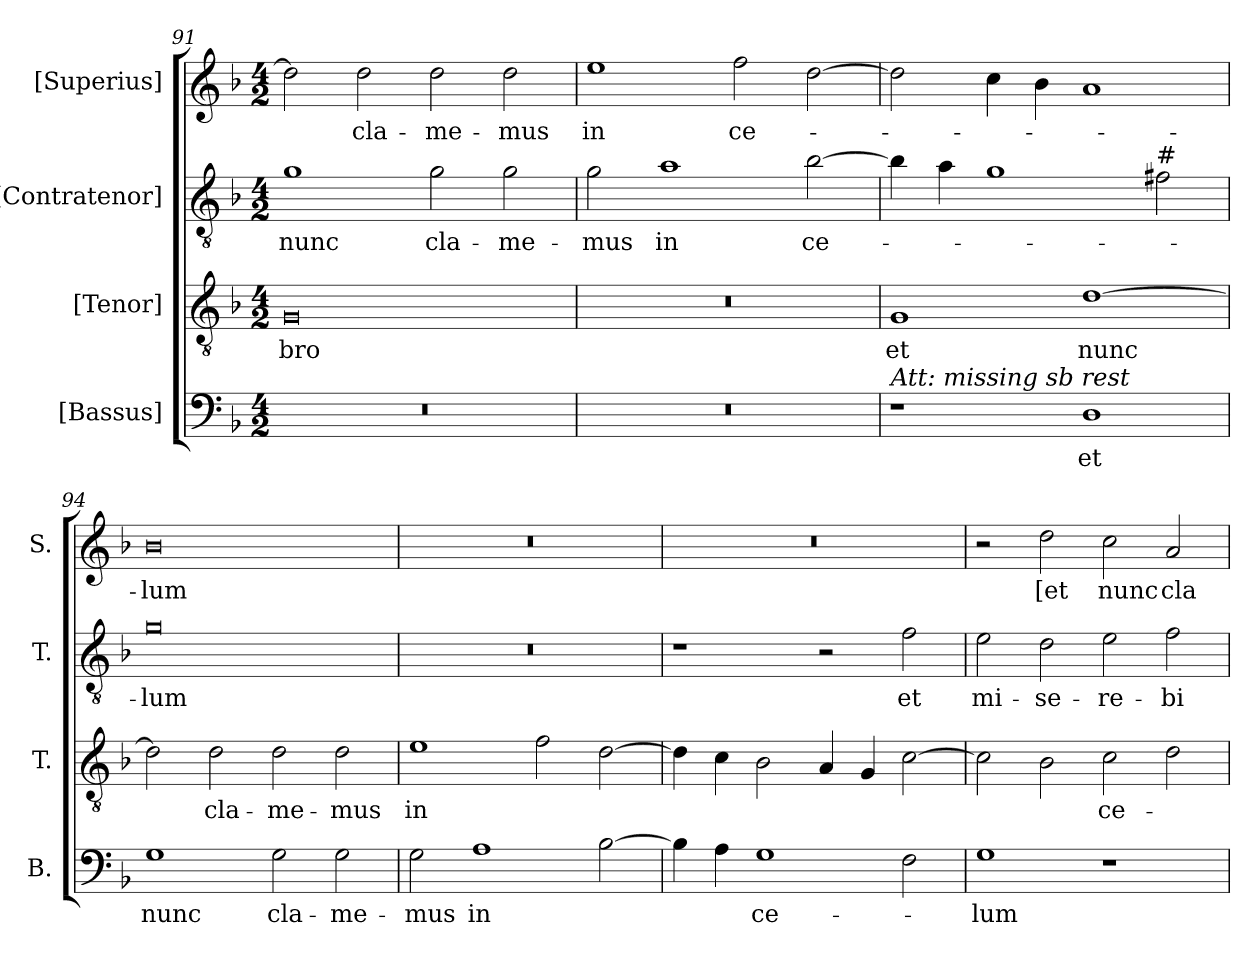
**kern	**text	**kern	**text	**kern	**text	**kern	**text
*part4	*part4	*part3	*part3	*part2	*part2	*part1	*part1
*staff4	*staff4	*staff3	*staff3	*staff2	*staff2	*staff1	*staff1
*I"[Bassus]	*	*I"[Tenor]	*	*I"[Contratenor]	*	*I"[Superius]	*
*I'B.	*	*I'T.	*	*I'T.	*	*I'S.	*
*clefF4	*	*clefGv2	*	*clefGv2	*	*clefG2	*
*	*	*ITrd7c12	*	*ITrd7c12	*	*	*
*k[b-]	*	*k[b-]	*	*k[b-]	*	*k[b-]	*
*F:	*	*F:	*	*F:	*	*F:	*
*M4/2	*	*M4/2	*	*M4/2	*	*M4/2	*
=91	=91	=91	=91	=91	=91	=91	=91
!LO:N:vis=1	!	!	!	!	!	!	!
!	!	!	!LO:LY:b:color=#000000	!	!	!	!
!	!	!	!	!	!LO:LY:b:color=#000000	!	!
0r	.	0GGi	-bro	1Gi	nunc	2ddi\]	.
!	!	!	!	!	!	!	!LO:LY:b:color=#000000
.	.	.	.	.	.	2ddi\	cla-
!	!	!	!	!	!LO:LY:b:color=#000000	!	!
!	!	!	!	!	!	!	!LO:LY:b:color=#000000
.	.	.	.	2Gi\	cla-	2ddi\	-me-
!	!	!	!	!	!LO:LY:b:color=#000000	!	!
!	!	!	!	!	!	!	!LO:LY:b:color=#000000
.	.	.	.	2Gi\	-me-	2ddi\	-mus
=92	=92	=92	=92	=92	=92	=92	=92
!LO:N:vis=1	!	!LO:N:vis=1	!	!	!	!	!
!	!	!	!	!	!LO:LY:b:color=#000000	!	!
!	!	!	!	!	!	!	!LO:LY:b:color=#000000
0r	.	0r	.	2Gi\	-mus	1eei	in
!	!	!	!	!	!LO:LY:b:color=#000000	!	!
.	.	.	.	1Ai	in	.	.
!	!	!	!	!	!	!	!LO:LY:b:color=#000000
.	.	.	.	.	.	2ffi\	ce-
!	!	!	!	!	!LO:LY:b:color=#000000	!	!
.	.	.	.	[>2B-i\	ce-	[>2ddi\	.
=93	=93	=93	=93	=93	=93	=93	=93
!LO:TX:a:i:t=Att&colon; missing sb rest	!	!	!	!	!	!	!
!	!	!	!LO:LY:b:color=#000000	!	!	!	!
1r	.	1GGi	et	4B-i\]	.	2ddi\]	.
.	.	.	.	4Ai\	.	.	.
.	.	.	.	1Gi	.	4cci\	.
.	.	.	.	.	.	4b-i\	.
!	!LO:LY:b:color=#000000	!	!	!	!	!	!
!	!	!	!LO:LY:b:color=#000000	!	!	!	!
1Di	et	[>1Di	nunc	.	.	1ai	.
!	!	!	!	!LO:TX:a:t=#	!	!	!
.	.	.	.	2F#j\	.	.	.
=94	=94	=94	=94	=94	=94	=94	=94
!	!LO:LY:b:color=#000000	!	!	!	!	!	!
!	!	!	!	!	!LO:LY:b:color=#000000	!	!
!	!	!	!	!	!	!	!LO:LY:b:color=#000000
1Gi	nunc	2Di\]	.	0Gi	-lum	0b-i	-lum
!	!	!	!LO:LY:b:color=#000000	!	!	!	!
.	.	2Di\	cla-	.	.	.	.
!	!LO:LY:b:color=#000000	!	!	!	!	!	!
!	!	!	!LO:LY:b:color=#000000	!	!	!	!
2Gi\	cla-	2Di\	-me-	.	.	.	.
!	!LO:LY:b:color=#000000	!	!	!	!	!	!
!	!	!	!LO:LY:b:color=#000000	!	!	!	!
2Gi\	-me-	2Di\	-mus	.	.	.	.
!!LO:LB:g=z
=95	=95	=95	=95	=95	=95	=95	=95
!	!LO:LY:b:color=#000000	!	!	!	!	!	!
!	!	!	!LO:LY:b:color=#000000	!LO:N:vis=1	!	!LO:N:vis=1	!
2Gi\	-mus	1Ei	in	0r	.	0r	.
!	!LO:LY:b:color=#000000	!	!	!	!	!	!
1Ai	in	.	.	.	.	.	.
.	.	2Fi\	.	.	.	.	.
[>2B-i\	.	[>2Di\	.	.	.	.	.
=96	=96	=96	=96	=96	=96	=96	=96
!	!	!	!	!	!	!LO:N:vis=1	!
4B-i\]	.	4Di\]	.	1r	.	0r	.
4Ai\	.	4Ci\	.	.	.	.	.
!	!LO:LY:b:color=#000000	!	!	!	!	!	!
1Gi	ce-	2BB-i\	.	.	.	.	.
.	.	4AAi/	.	2r	.	.	.
.	.	4GGi/	.	.	.	.	.
!	!	!	!	!	!LO:LY:b:color=#000000	!	!
2Fi\	.	[>2Ci\	.	2Fi\	et	.	.
=97	=97	=97	=97	=97	=97	=97	=97
!	!LO:LY:b:color=#000000	!	!	!	!	!	!
!	!	!	!	!	!LO:LY:b:color=#000000	!	!
1Gi	-lum	2Ci\]	.	2Ei\	mi-	2r	.
!	!	!	!	!	!LO:LY:b:color=#000000	!	!
!	!	!	!	!	!	!	!LO:LY:b:color=#000000
.	.	2BB-i\	.	2Di\	-se-	2ddi\	[et
!	!	!	!LO:LY:b:color=#000000	!	!	!	!
!	!	!	!	!	!LO:LY:b:color=#000000	!	!
!	!	!	!	!	!	!	!LO:LY:b:color=#000000
1r	.	2Ci\	ce-	2Ei\	-re-	2cci\	nunc
!	!	!	!	!	!LO:LY:b:color=#000000	!	!
!	!	!	!	!	!	!	!LO:LY:b:color=#000000
.	.	2Di\	.	2Fi\	-bi-	2ai/	cla-
=	=	=	=	=	=	=	=
*-	*-	*-	*-	*-	*-	*-	*-
